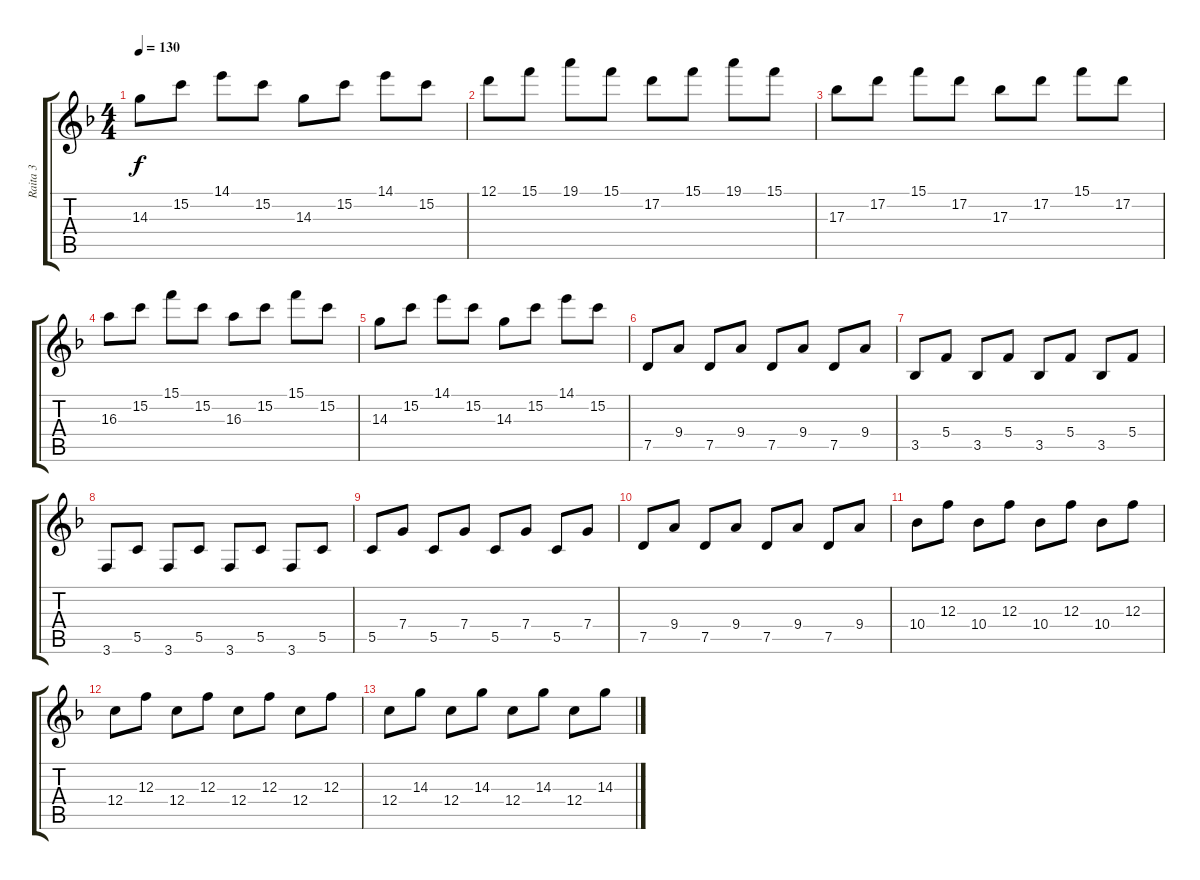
\track ("Raita 3" "Raita 3") {instrument acousticguitarsteel}
\staff {score tabs}
\tuning (D4 A3 F3 C3 G2 D2) {hide}
\ts (4 4)
\tempo 130
\clef g2
\ks f
14.3.8{dy f} 15.2.8 14.1.8 15.2.8 14.3.8 15.2.8 14.1.8 15.2.8 |
12.1.8 15.1.8 19.1.8 15.1.8 17.2.8 15.1.8 19.1.8 15.1.8 |
17.3.8 17.2.8 15.1.8 17.2.8 17.3.8 17.2.8 15.1.8 17.2.8 |
16.3.8 15.2.8 15.1.8 15.2.8 16.3.8 15.2.8 15.1.8 15.2.8 |
14.3.8 15.2.8 14.1.8 15.2.8 14.3.8 15.2.8 14.1.8 15.2.8 |
7.5.8 9.4.8 7.5.8 9.4.8 7.5.8 9.4.8 7.5.8 9.4.8 |
3.5.8 5.4.8 3.5.8 5.4.8 3.5.8 5.4.8 3.5.8 5.4.8 |
3.6.8 5.5.8 3.6.8 5.5.8 3.6.8 5.5.8 3.6.8 5.5.8 |
5.5.8 7.4.8 5.5.8 7.4.8 5.5.8 7.4.8 5.5.8 7.4.8 |
7.5.8 9.4.8 7.5.8 9.4.8 7.5.8 9.4.8 7.5.8 9.4.8 |
10.4.8 12.3.8 10.4.8 12.3.8 10.4.8 12.3.8 10.4.8 12.3.8 |
12.4.8 12.3.8 12.4.8 12.3.8 12.4.8 12.3.8 12.4.8 12.3.8 |
12.4.8 14.3.8 12.4.8 14.3.8 12.4.8 14.3.8 12.4.8 14.3.8
